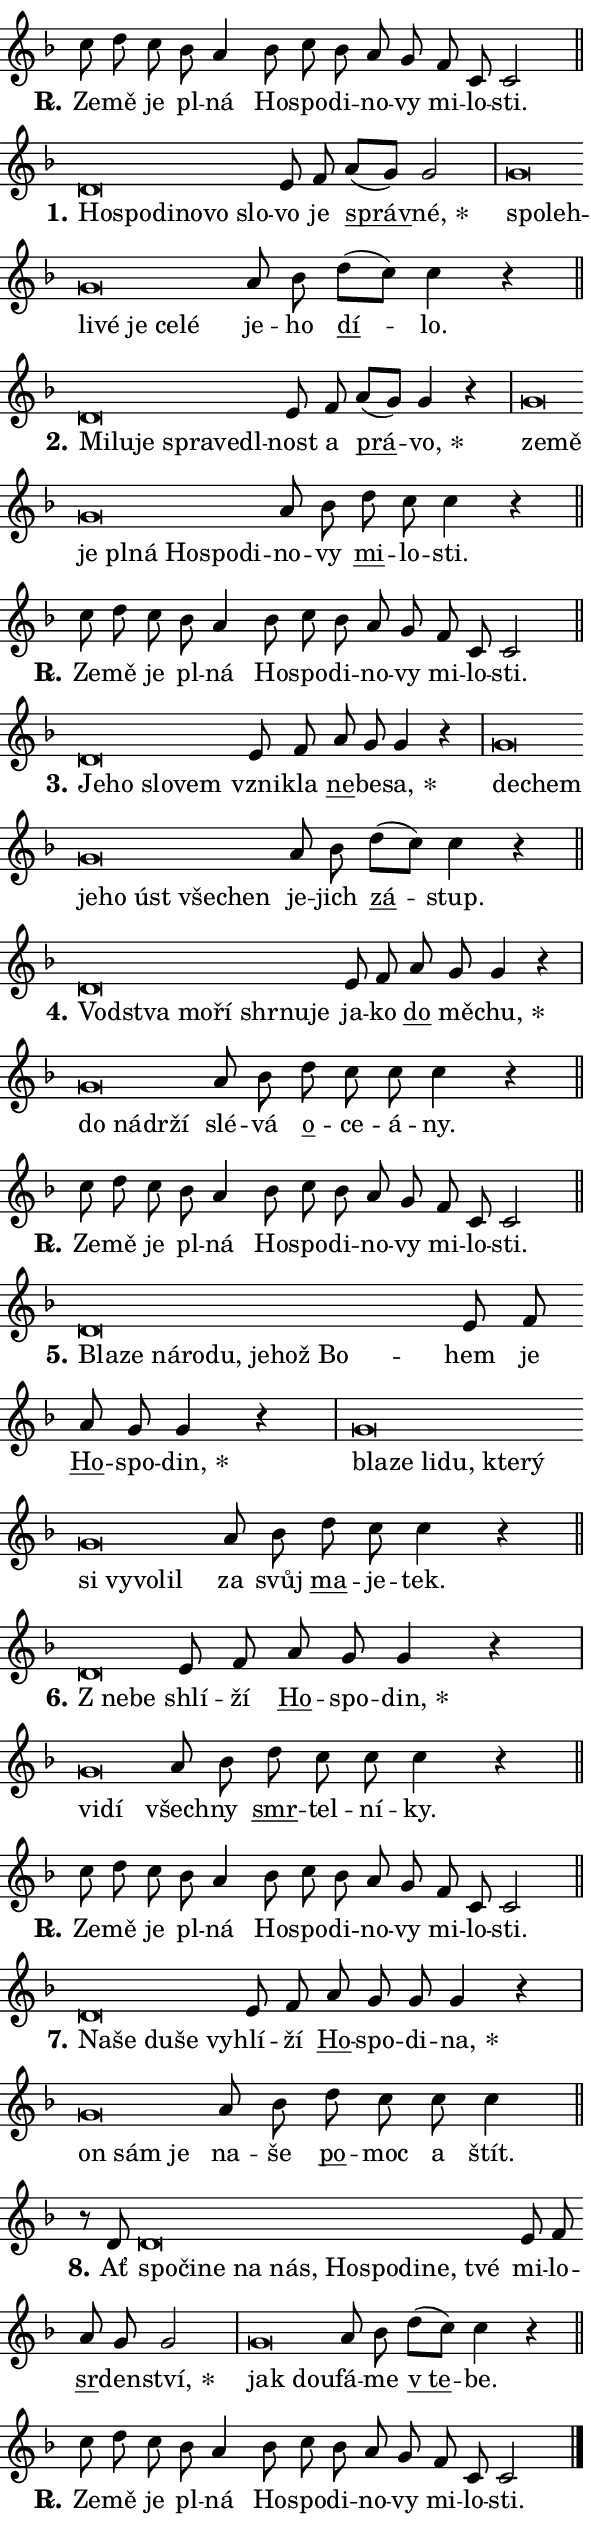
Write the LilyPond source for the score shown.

\version "2.24.0"
\header { tagline = "" }
\paper {
  indent = 0\cm
  top-margin = 0\cm
  right-margin = 0.13\cm % to fit lyric hyphens
  bottom-margin = 0\cm
  left-margin = 0\cm
  paper-width = 10\cm
  page-breaking = #ly:one-page-breaking
  system-system-spacing.basic-distance = #11
  score-system-spacing.basic-distance = #11
  ragged-last = ##f
}


%% Author: Thomas Morley
%% https://lists.gnu.org/archive/html/lilypond-user/2020-05/msg00002.html
#(define (line-position grob)
"Returns position of @var[grob} in current system:
   @code{'start}, if at first time-step
   @code{'end}, if at last time-step
   @code{'middle} otherwise
"
  (let* ((col (ly:item-get-column grob))
         (ln (ly:grob-object col 'left-neighbor))
         (rn (ly:grob-object col 'right-neighbor))
         (col-to-check-left (if (ly:grob? ln) ln col))
         (col-to-check-right (if (ly:grob? rn) rn col))
         (break-dir-left
           (and
             (ly:grob-property col-to-check-left 'non-musical #f)
             (ly:item-break-dir col-to-check-left)))
         (break-dir-right
           (and
             (ly:grob-property col-to-check-right 'non-musical #f)
             (ly:item-break-dir col-to-check-right))))
        (cond ((eqv? 1 break-dir-left) 'start)
              ((eqv? -1 break-dir-right) 'end)
              (else 'middle))))

#(define (tranparent-at-line-position vctor)
  (lambda (grob)
  "Relying on @code{line-position} select the relevant enry from @var{vctor}.
Used to determine transparency,"
    (case (line-position grob)
      ((end) (not (vector-ref vctor 0)))
      ((middle) (not (vector-ref vctor 1)))
      ((start) (not (vector-ref vctor 2))))))

noteHeadBreakVisibility =
#(define-music-function (break-visibility)(vector?)
"Makes @code{NoteHead}s transparent relying on @var{break-visibility}"
#{
  \override NoteHead.transparent =
    #(tranparent-at-line-position break-visibility)
#})

#(define delete-ledgers-for-transparent-note-heads
  (lambda (grob)
    "Reads whether a @code{NoteHead} is transparent.
If so this @code{NoteHead} is removed from @code{'note-heads} from
@var{grob}, which is supposed to be @code{LedgerLineSpanner}.
As a result ledgers are not printed for this @code{NoteHead}"
    (let* ((nhds-array (ly:grob-object grob 'note-heads))
           (nhds-list
             (if (ly:grob-array? nhds-array)
                 (ly:grob-array->list nhds-array)
                 '()))
           ;; Relies on the transparent-property being done before
           ;; Staff.LedgerLineSpanner.after-line-breaking is executed.
           ;; This is fragile ...
           (to-keep
             (remove
               (lambda (nhd)
                 (ly:grob-property nhd 'transparent #f))
               nhds-list)))
      ;; TODO find a better method to iterate over grob-arrays, similiar
      ;; to filter/remove etc for lists
      ;; For now rebuilt from scratch
      (set! (ly:grob-object grob 'note-heads)  '())
      (for-each
        (lambda (nhd)
          (ly:pointer-group-interface::add-grob grob 'note-heads nhd))
        to-keep))))

squashNotes = {
  \override NoteHead.X-extent = #'(-0.2 . 0.2)
  \override NoteHead.Y-extent = #'(-0.75 . 0)
  \override NoteHead.stencil =
    #(lambda (grob)
       (let ((pos (ly:grob-property grob 'staff-position)))
         (begin
           (if (< pos -7) (display "ERROR: Lower brevis then expected\n") (display ""))
           (if (<= pos -6) ly:text-interface::print ly:note-head::print))))
}
unSquashNotes = {
  \revert NoteHead.X-extent
  \revert NoteHead.Y-extent
  \revert NoteHead.stencil
}

hideNotes = \noteHeadBreakVisibility #begin-of-line-visible
unHideNotes = \noteHeadBreakVisibility #all-visible

% work-around for resetting accidentals
% https://lilypond.org/doc/v2.23/Documentation/notation/displaying-rhythms#unmetered-music
cadenzaMeasure = {
  \cadenzaOff
  \partial 1024 s1024
  \cadenzaOn
}

#(define-markup-command (accent layout props text) (markup?)
  "Underline accented syllable"
  (interpret-markup layout props
    #{\markup \override #'(offset . 4.3) \underline { #text }#}))

responsum = \markup \concat {
  "R" \hspace #-1.05 \path #0.1 #'((moveto 0 0.07) (lineto 0.9 0.8)) \hspace #0.05 "."
}

spaceSize = #0.6828661417322834 % exact space size for TeX Gyre Schola

\layout {
  \context {
    \Staff
    \remove "Time_signature_engraver"
    \override LedgerLineSpanner.after-line-breaking = #delete-ledgers-for-transparent-note-heads
  }
  \context {
    \Lyrics {
      \override LyricSpace.minimum-distance = \spaceSize
      \override LyricText.font-name = #"TeX Gyre Schola"
      \override LyricText.font-size = 1
      \override StanzaNumber.font-name = #"TeX Gyre Schola Bold"
      \override StanzaNumber.font-size = 1
    }
  }
  \context {
    \Score 
    \override NoteHead.text =
      #(lambda (grob) 
        (let ((pos (ly:grob-property grob 'staff-position)))
          #{\markup {
            \combine
              \halign #-0.55 \raise #(if (= pos -6) 0 0.5) \override #'(thickness . 2) \draw-line #'(3.2 . 0)
              \musicglyph "noteheads.sM1"
          }#}))
  }
}

% magnetic-lyrics.ily
%
%   written by
%     Jean Abou Samra <jean@abou-samra.fr>
%     Werner Lemberg <wl@gnu.org>
%
%   adapted by
%     Jiri Hon <jiri.hon@gmail.com>
%
% Version 2022-Apr-15

% https://www.mail-archive.com/lilypond-user@gnu.org/msg149350.html

#(define (Left_hyphen_pointer_engraver context)
   "Collect syllable-hyphen-syllable occurrences in lyrics and store
them in properties.  This engraver only looks to the left.  For
example, if the lyrics input is @code{foo -- bar}, it does the
following.

@itemize @bullet
@item
Set the @code{text} property of the @code{LyricHyphen} grob between
@q{foo} and @q{bar} to @code{foo}.

@item
Set the @code{left-hyphen} property of the @code{LyricText} grob with
text @q{foo} to the @code{LyricHyphen} grob between @q{foo} and
@q{bar}.
@end itemize

Use this auxiliary engraver in combination with the
@code{lyric-@/text::@/apply-@/magnetic-@/offset!} hook."
   (let ((hyphen #f)
         (text #f))
     (make-engraver
      (acknowledgers
       ((lyric-syllable-interface engraver grob source-engraver)
        (set! text grob)))
      (end-acknowledgers
       ((lyric-hyphen-interface engraver grob source-engraver)
        ;(when (not (grob::has-interface grob 'lyric-space-interface))
          (set! hyphen grob)));)
      ((stop-translation-timestep engraver)
       (when (and text hyphen)
         (ly:grob-set-object! text 'left-hyphen hyphen))
       (set! text #f)
       (set! hyphen #f)))))

#(define (lyric-text::apply-magnetic-offset! grob)
   "If the space between two syllables is less than the value in
property @code{LyricText@/.details@/.squash-threshold}, move the right
syllable to the left so that it gets concatenated with the left
syllable.

Use this function as a hook for
@code{LyricText@/.after-@/line-@/breaking} if the
@code{Left_@/hyphen_@/pointer_@/engraver} is active."
   (let ((hyphen (ly:grob-object grob 'left-hyphen #f)))
     (when hyphen
       (let ((left-text (ly:spanner-bound hyphen LEFT)))
         (when (grob::has-interface left-text 'lyric-syllable-interface)
           (let* ((common (ly:grob-common-refpoint grob left-text X))
                  (this-x-ext (ly:grob-extent grob common X))
                  (left-x-ext
                   (begin
                     ;; Trigger magnetism for left-text.
                     (ly:grob-property left-text 'after-line-breaking)
                     (ly:grob-extent left-text common X)))
                  ;; `delta` is the gap width between two syllables.
                  (delta (- (interval-start this-x-ext)
                            (interval-end left-x-ext)))
                  (details (ly:grob-property grob 'details))
                  (threshold (assoc-get 'squash-threshold details 0.2)))
             (when (< delta threshold)
               (let* (;; We have to manipulate the input text so that
                      ;; ligatures crossing syllable boundaries are not
                      ;; disabled.  For languages based on the Latin
                      ;; script this is essentially a beautification.
                      ;; However, for non-Western scripts it can be a
                      ;; necessity.
                      (lt (ly:grob-property left-text 'text))
                      (rt (ly:grob-property grob 'text))
                      (is-space (grob::has-interface hyphen 'lyric-space-interface))
                      (space (if is-space " " ""))
                      (extra-delta (if is-space spaceSize 0))
                      ;; Append new syllable.
                      (ltrt-space (if (and (string? lt) (string? rt))
                                (string-append lt space rt)
                                (make-concat-markup (list lt space rt))))
                      ;; Right-align `ltrt` to the right side.
                      (ltrt-space-markup (grob-interpret-markup
                               grob
                               (make-translate-markup
                                (cons (interval-length this-x-ext) 0)
                                (make-right-align-markup ltrt-space)))))
                 (begin
                   ;; Don't print `left-text`.
                   (ly:grob-set-property! left-text 'stencil #f)
                   ;; Set text and stencil (which holds all collected
                   ;; syllables so far) and shift it to the left.
                   (ly:grob-set-property! grob 'text ltrt-space)
                   (ly:grob-set-property! grob 'stencil ltrt-space-markup)
                   (ly:grob-translate-axis! grob (- (- delta extra-delta)) X))))))))))


#(define (lyric-hyphen::displace-bounds-first grob)
   ;; Make very sure this callback isn't triggered too early.
   (let ((left (ly:spanner-bound grob LEFT))
         (right (ly:spanner-bound grob RIGHT)))
     (ly:grob-property left 'after-line-breaking)
     (ly:grob-property right 'after-line-breaking)
     (ly:lyric-hyphen::print grob)))

squashThreshold = #0.4

\layout {
  \context {
    \Lyrics
    \consists #Left_hyphen_pointer_engraver
    \override LyricText.after-line-breaking =
      #lyric-text::apply-magnetic-offset!
    \override LyricHyphen.stencil = #lyric-hyphen::displace-bounds-first
    \override LyricText.details.squash-threshold = \squashThreshold
    \override LyricHyphen.minimum-distance = 0
    \override LyricHyphen.minimum-length = \squashThreshold
  }
}

squashText = \override LyricText.details.squash-threshold = 9999
unSquashText = \override LyricText.details.squash-threshold = \squashThreshold

leftText = \override LyricText.self-alignment-X = #LEFT
unLeftText = \revert LyricText.self-alignment-X

starOffset = #(lambda (grob) 
                (let ((x_offset (ly:self-alignment-interface::aligned-on-x-parent grob)))
                  (if (= x_offset 0) 0 (+ x_offset 1.2))))

star = #(define-music-function (syllable)(string?)
"Append star separator at the end of a syllable"
#{
  \once \override LyricText.X-offset = #starOffset
  \lyricmode { \markup {
    #syllable
    \override #'((font-name . "TeX Gyre Schola Bold")) \hspace #0.2 \lower #0.65 \larger "*"
  } }
#})

starAccent = #(define-music-function (syllable)(string?)
"Append star separator at the end of a syllable and make accent"
#{
  \once \override LyricText.X-offset = #starOffset
  \lyricmode { \markup {
    \accent #syllable
    \override #'((font-name . "TeX Gyre Schola Bold")) \hspace #0.2 \lower #0.65 \larger "*"
  } }
#})

breath = #(define-music-function (syllable)(string?)
"Append breathing indicator at the end of a syllable"
#{
  \lyricmode { \markup { #syllable "+" } }
#})

optionalBreath = #(define-music-function (syllable)(string?)
"Append optional breathing indicator at the end of a syllable"
#{
  \lyricmode { \markup { #syllable "(+)" } }
#})


\score {
    <<
        \new Voice = "melody" { \cadenzaOn \key f \major \relative { c''8 d c bes a4 \bar "" bes8 c bes \bar "" a g \bar "" f c c2 \cadenzaMeasure \bar "||" \break } }
        \new Lyrics \lyricsto "melody" { \lyricmode { \set stanza = \responsum
Ze -- mě je pl -- ná Ho -- spo -- di -- no -- vy mi -- lo -- sti. } }
    >>
    \layout {}
}

\score {
    <<
        \new Voice = "melody" { \cadenzaOn \key f \major \relative { \squashNotes d'\breve*1/16 \hideNotes \breve*1/16 \bar "" \breve*1/16 \bar "" \breve*1/16 \bar "" \breve*1/16 \breve*1/16 \bar "" \unHideNotes \unSquashNotes e8 f \bar "" a[( g)] g2 \cadenzaMeasure \bar "|" \squashNotes g\breve*1/16 \hideNotes \breve*1/16 \bar "" \breve*1/16 \bar "" \breve*1/16 \bar "" \breve*1/16 \bar "" \breve*1/16 \breve*1/16 \bar "" \unHideNotes \unSquashNotes a8 bes \bar "" d[( c)] c4 r \cadenzaMeasure \bar "||" \break } }
        \new Lyrics \lyricsto "melody" { \lyricmode { \set stanza = "1."
\leftText Ho -- \squashText spo -- di -- no -- vo slo -- \unLeftText \unSquashText vo je \markup \accent správ -- \star né, \leftText spo -- \squashText leh -- li -- vé je ce -- lé \unLeftText \unSquashText je -- ho \markup \accent dí -- lo. } }
    >>
    \layout {}
}

\score {
    <<
        \new Voice = "melody" { \cadenzaOn \key f \major \relative { \squashNotes d'\breve*1/16 \hideNotes \breve*1/16 \bar "" \breve*1/16 \bar "" \breve*1/16 \bar "" \breve*1/16 \breve*1/16 \bar "" \unHideNotes \unSquashNotes e8 f \bar "" a[( g)] g4 r \cadenzaMeasure \bar "|" \squashNotes g\breve*1/16 \hideNotes \breve*1/16 \bar "" \breve*1/16 \bar "" \breve*1/16 \bar "" \breve*1/16 \bar "" \breve*1/16 \bar "" \breve*1/16 \breve*1/16 \bar "" \unHideNotes \unSquashNotes a8 bes \bar "" d c c4 r \cadenzaMeasure \bar "||" \break } }
        \new Lyrics \lyricsto "melody" { \lyricmode { \set stanza = "2."
\leftText Mi -- \squashText lu -- je spra -- ve -- dl -- \unLeftText \unSquashText nost a \markup \accent prá -- \star vo, \leftText ze -- \squashText mě je pl -- ná Ho -- spo -- di -- \unLeftText \unSquashText no -- vy \markup \accent mi -- lo -- sti. } }
    >>
    \layout {}
}

\score {
    <<
        \new Voice = "melody" { \cadenzaOn \key f \major \relative { c''8 d c bes a4 \bar "" bes8 c bes \bar "" a g \bar "" f c c2 \cadenzaMeasure \bar "||" \break } }
        \new Lyrics \lyricsto "melody" { \lyricmode { \set stanza = \responsum
Ze -- mě je pl -- ná Ho -- spo -- di -- no -- vy mi -- lo -- sti. } }
    >>
    \layout {}
}

\score {
    <<
        \new Voice = "melody" { \cadenzaOn \key f \major \relative { \squashNotes d'\breve*1/16 \hideNotes \breve*1/16 \bar "" \breve*1/16 \breve*1/16 \bar "" \unHideNotes \unSquashNotes e8 f \bar "" a g g4 r \cadenzaMeasure \bar "|" \squashNotes g\breve*1/16 \hideNotes \breve*1/16 \bar "" \breve*1/16 \bar "" \breve*1/16 \bar "" \breve*1/16 \bar "" \breve*1/16 \breve*1/16 \bar "" \unHideNotes \unSquashNotes a8 bes \bar "" d[( c)] c4 r \cadenzaMeasure \bar "||" \break } }
        \new Lyrics \lyricsto "melody" { \lyricmode { \set stanza = "3."
\leftText Je -- \squashText ho slo -- vem \unLeftText \unSquashText vzni -- kla \markup \accent ne -- be -- \star sa, \leftText de -- \squashText chem je -- ho úst vše -- chen \unLeftText \unSquashText je -- jich \markup \accent zá -- stup. } }
    >>
    \layout {}
}

\score {
    <<
        \new Voice = "melody" { \cadenzaOn \key f \major \relative { \squashNotes d'\breve*1/16 \hideNotes \breve*1/16 \bar "" \breve*1/16 \bar "" \breve*1/16 \bar "" \breve*1/16 \bar "" \breve*1/16 \breve*1/16 \bar "" \unHideNotes \unSquashNotes e8 f \bar "" a g g4 r \cadenzaMeasure \bar "|" \squashNotes g\breve*1/16 \hideNotes \breve*1/16 \bar "" \breve*1/16 \breve*1/16 \bar "" \unHideNotes \unSquashNotes a8 bes \bar "" d c c c4 r \cadenzaMeasure \bar "||" \break } }
        \new Lyrics \lyricsto "melody" { \lyricmode { \set stanza = "4."
\leftText Vod -- \squashText stva mo -- ří shr -- nu -- je \unLeftText \unSquashText ja -- ko \markup \accent do mě -- \star chu, \leftText do \squashText ná -- dr -- ží \unLeftText \unSquashText slé -- vá \markup \accent o -- ce -- á -- ny. } }
    >>
    \layout {}
}

\score {
    <<
        \new Voice = "melody" { \cadenzaOn \key f \major \relative { c''8 d c bes a4 \bar "" bes8 c bes \bar "" a g \bar "" f c c2 \cadenzaMeasure \bar "||" \break } }
        \new Lyrics \lyricsto "melody" { \lyricmode { \set stanza = \responsum
Ze -- mě je pl -- ná Ho -- spo -- di -- no -- vy mi -- lo -- sti. } }
    >>
    \layout {}
}

\score {
    <<
        \new Voice = "melody" { \cadenzaOn \key f \major \relative { \squashNotes d'\breve*1/16 \hideNotes \breve*1/16 \bar "" \breve*1/16 \bar "" \breve*1/16 \bar "" \breve*1/16 \bar "" \breve*1/16 \bar "" \breve*1/16 \breve*1/16 \bar "" \unHideNotes \unSquashNotes e8 f \bar "" a g g4 r \cadenzaMeasure \bar "|" \squashNotes g\breve*1/16 \hideNotes \breve*1/16 \bar "" \breve*1/16 \bar "" \breve*1/16 \bar "" \breve*1/16 \bar "" \breve*1/16 \bar "" \breve*1/16 \bar "" \breve*1/16 \bar "" \breve*1/16 \breve*1/16 \bar "" \unHideNotes \unSquashNotes a8 bes \bar "" d c c4 r \cadenzaMeasure \bar "||" \break } }
        \new Lyrics \lyricsto "melody" { \lyricmode { \set stanza = "5."
\leftText Bla -- \squashText ze ná -- ro -- du, je -- hož Bo -- \unLeftText \unSquashText hem je \markup \accent Ho -- spo -- \star din, \leftText bla -- \squashText ze li -- du, kte -- rý si vy -- vo -- lil \unLeftText \unSquashText za svůj \markup \accent ma -- je -- tek. } }
    >>
    \layout {}
}

\score {
    <<
        \new Voice = "melody" { \cadenzaOn \key f \major \relative { \squashNotes d'\breve*1/16 \hideNotes \breve*1/16 \bar "" \unHideNotes \unSquashNotes e8 f \bar "" a g g4 r \cadenzaMeasure \bar "|" \squashNotes g\breve*1/16 \hideNotes \breve*1/16 \bar "" \unHideNotes \unSquashNotes a8 bes \bar "" d c c c4 r \cadenzaMeasure \bar "||" \break } }
        \new Lyrics \lyricsto "melody" { \lyricmode { \set stanza = "6."
\leftText "Z ne" -- \squashText be \unLeftText \unSquashText shlí -- ží \markup \accent Ho -- spo -- \star din, \leftText vi -- \squashText dí \unLeftText \unSquashText všech -- ny \markup \accent smr -- tel -- ní -- ky. } }
    >>
    \layout {}
}

\score {
    <<
        \new Voice = "melody" { \cadenzaOn \key f \major \relative { c''8 d c bes a4 \bar "" bes8 c bes \bar "" a g \bar "" f c c2 \cadenzaMeasure \bar "||" \break } }
        \new Lyrics \lyricsto "melody" { \lyricmode { \set stanza = \responsum
Ze -- mě je pl -- ná Ho -- spo -- di -- no -- vy mi -- lo -- sti. } }
    >>
    \layout {}
}

\score {
    <<
        \new Voice = "melody" { \cadenzaOn \key f \major \relative { \squashNotes d'\breve*1/16 \hideNotes \breve*1/16 \bar "" \breve*1/16 \bar "" \breve*1/16 \breve*1/16 \bar "" \unHideNotes \unSquashNotes e8 f \bar "" a g g g4 r \cadenzaMeasure \bar "|" \squashNotes g\breve*1/16 \hideNotes \breve*1/16 \breve*1/16 \bar "" \unHideNotes \unSquashNotes a8 bes \bar "" d c c c4 \cadenzaMeasure \bar "||" \break } }
        \new Lyrics \lyricsto "melody" { \lyricmode { \set stanza = "7."
\leftText Na -- \squashText še du -- še vy -- \unLeftText \unSquashText hlí -- ží \markup \accent Ho -- spo -- di -- \star na, \leftText on \squashText sám je \unLeftText \unSquashText na -- še \markup \accent po -- moc a štít. } }
    >>
    \layout {}
}

\score {
    <<
        \new Voice = "melody" { \cadenzaOn \key f \major \relative { r8 d' \squashNotes d\breve*1/16 \hideNotes \breve*1/16 \bar "" \breve*1/16 \bar "" \breve*1/16 \bar "" \breve*1/16 \bar "" \breve*1/16 \bar "" \breve*1/16 \bar "" \breve*1/16 \bar "" \breve*1/16 \breve*1/16 \bar "" \unHideNotes \unSquashNotes e8 f \bar "" a g g2 \cadenzaMeasure \bar "|" \squashNotes g\breve*1/16 \hideNotes \breve*1/16 \bar "" \unHideNotes \unSquashNotes a8 bes \bar "" d[( c)] c4 r \cadenzaMeasure \bar "||" \break } }
        \new Lyrics \lyricsto "melody" { \lyricmode { \set stanza = "8."
Ať \leftText spo -- \squashText či -- ne na nás, Ho -- spo -- di -- ne, tvé \unLeftText \unSquashText mi -- lo -- \markup \accent sr -- den -- \star ství, \leftText jak \squashText dou -- \unLeftText \unSquashText fá -- me \markup \accent "v te" -- be. } }
    >>
    \layout {}
}

\score {
    <<
        \new Voice = "melody" { \cadenzaOn \key f \major \relative { c''8 d c bes a4 \bar "" bes8 c bes \bar "" a g \bar "" f c c2 \cadenzaMeasure \bar "||" \break } \bar "|." }
        \new Lyrics \lyricsto "melody" { \lyricmode { \set stanza = \responsum
Ze -- mě je pl -- ná Ho -- spo -- di -- no -- vy mi -- lo -- sti. } }
    >>
    \layout {}
}
